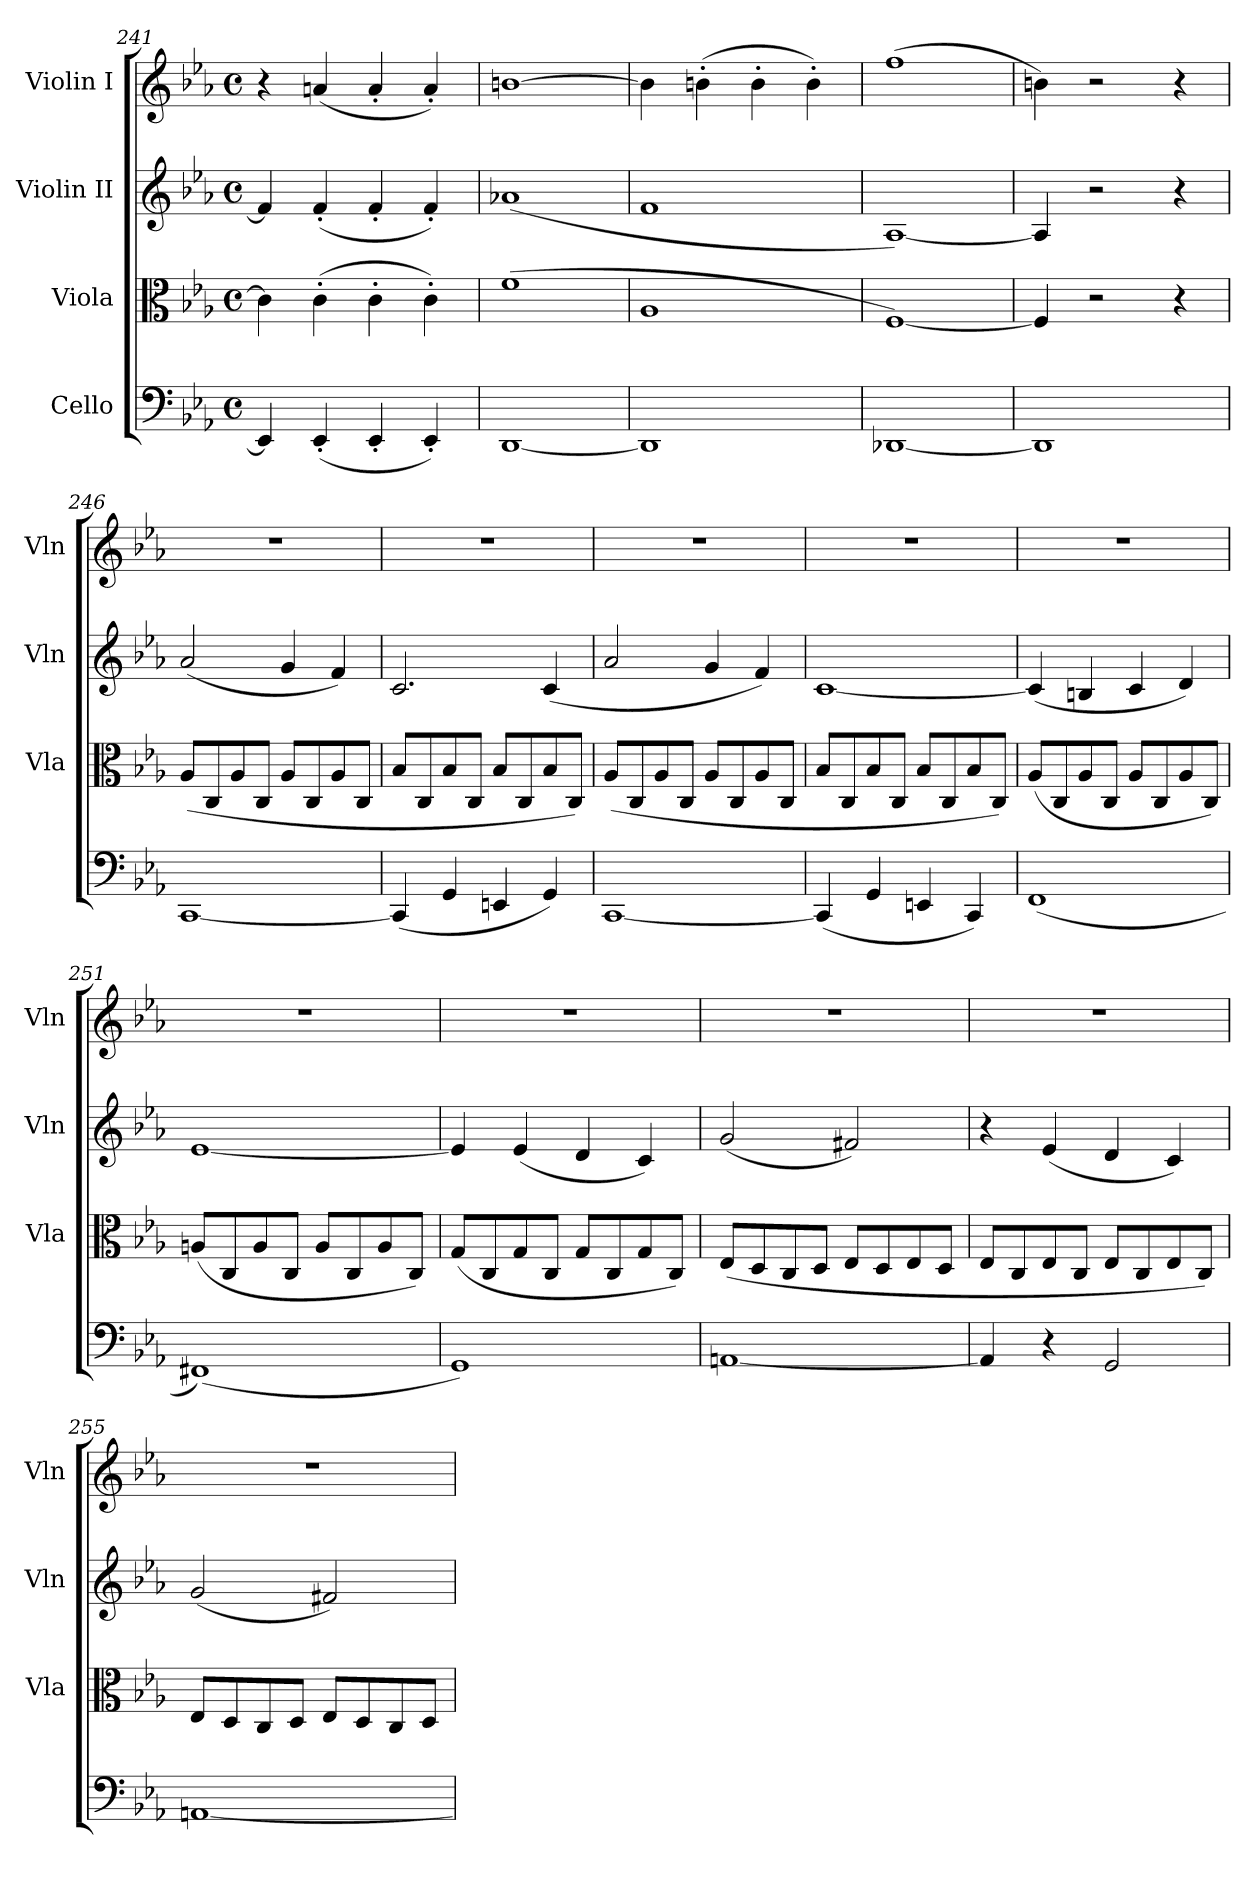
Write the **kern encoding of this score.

**kern	**kern	**kern	**kern
*part4	*part3	*part2	*part1
*staff4	*staff3	*staff2	*staff1
*I"Cello	*I"Viola	*I"Violin II	*I"Violin I
*	*I'Vla	*I'Vln	*I'Vln
*clefF4	*clefC3	*clefG2	*clefG2
*k[b-e-a-]	*k[b-e-a-]	*k[b-e-a-]	*k[b-e-a-]
*M4/4	*M4/4	*M4/4	*M4/4
*met(c)	*met(c)	*met(c)	*met(c)
=241	=241	=241	=241
4EE-/]	4c\]	4f/]	4r
(<4EE-'/	(>4c'\	(<4f'/	(<4an/
4EE-'/	4c'\	4f'/	4a'/
4EE-'/)	4c'\)	4f'/)	4a'/)
=242	=242	=242	=242
[1DD	(>1f	(>1a-X	[1bn
=243	=243	=243	=243
1DD]	1A-	1f	4b\]
.	.	.	(>4bn'\
.	.	.	4b'\
.	.	.	4b'\)
=244	=244	=244	=244
[1DD-X	[1F)	[1A-)	(>1ff
=245	=245	=245	=245
1DD-]	4F/]	4A-/]	4bn\)
.	2r	2r	2r
.	4r	4r	4r
=246	=246	=246	=246
[1CC	(>8A-/L	(<2a-/	1r
.	8C/	.	.
.	8A-/	.	.
.	8C/J	.	.
.	8A-/L	4g/	.
.	8C/	.	.
.	8A-/	4f/)	.
.	8C/J	.	.
=247	=247	=247	=247
(<4CC/]	8B-/L	2.c/	1r
.	8C/	.	.
4GG/	8B-/	.	.
.	8C/J	.	.
4EEn/	8B-/L	.	.
.	8C/	.	.
4GG/)	8B-/	(<4c/	.
.	8C/J)	.	.
!!LO:LB:g=z
=248	=248	=248	=248
[1CC	(>8A-/L	2a-/	1r
.	8C/	.	.
.	8A-/	.	.
.	8C/J	.	.
.	8A-/L	4g/	.
.	8C/	.	.
.	8A-/	4f/)	.
.	8C/J	.	.
=249	=249	=249	=249
(<4CC/]	8B-/L	[1c	1r
.	8C/	.	.
4GG/	8B-/	.	.
.	8C/J	.	.
4EEn/	8B-/L	.	.
.	8C/	.	.
4CC/)	8B-/	.	.
.	8C/J)	.	.
=250	=250	=250	=250
(<1FF	(<8A-/L	(<4c/]	1r
.	8C/	.	.
.	8A-/	4Bn/	.
.	8C/J	.	.
.	8A-/L	4c/	.
.	8C/	.	.
.	8A-/	4d/)	.
.	8C/J)	.	.
=251	=251	=251	=251
(<1FF#X)	(<8An/L	[1e-	1r
.	8C/	.	.
.	8A/	.	.
.	8C/J	.	.
.	8A/L	.	.
.	8C/	.	.
.	8A/	.	.
.	8C/J)	.	.
=252	=252	=252	=252
1GG)	(<8G/L	4e-/]	1r
.	8C/	.	.
.	8G/	(<4e-/	.
.	8C/J	.	.
.	8G/L	4d/	.
.	8C/	.	.
.	8G/	4c/)	.
.	8C/J)	.	.
=253	=253	=253	=253
[1AAn	(>8E-/L	(<2g/	1r
.	8D/	.	.
.	8C/	.	.
.	8D/J	.	.
.	8E-/L	2f#X/)	.
.	8D/	.	.
.	8E-/	.	.
.	8D/J	.	.
=254	=254	=254	=254
4AA/]	8E-/L	4r	1r
.	8C/	.	.
4r	8E-/	(<4e-/	.
.	8C/J	.	.
2GG/	8E-/L	4d/	.
.	8C/	.	.
.	8E-/	4c/)	.
.	8C/J)	.	.
=255	=255	=255	=255
[1AAn	8E-/L	(<2g/	1r
.	8D/	.	.
.	8C/	.	.
.	8D/J	.	.
.	8E-/L	2f#X/)	.
.	8D/	.	.
.	8C/	.	.
.	8D/J	.	.
=	=	=	=
*-	*-	*-	*-
